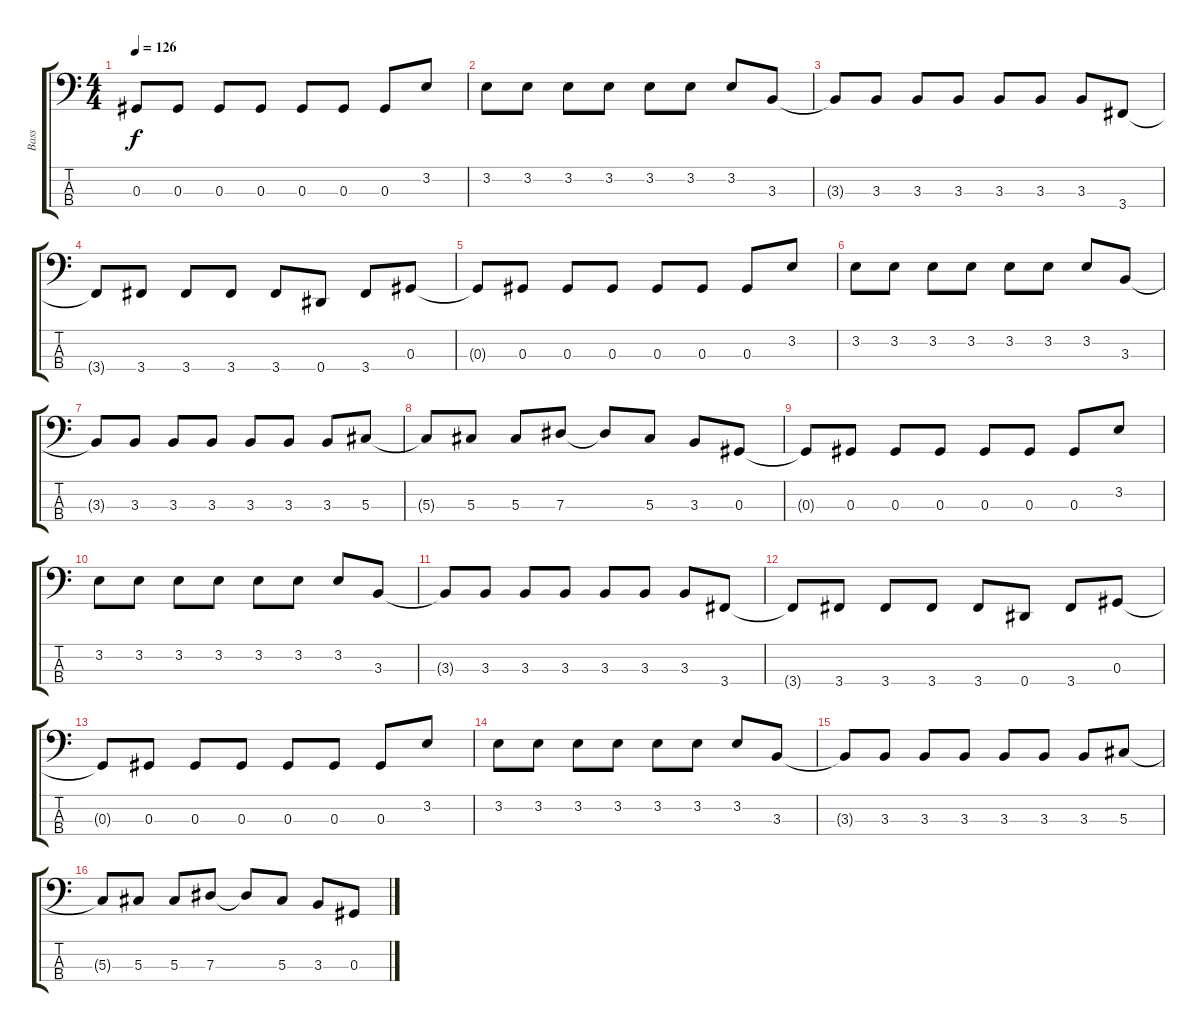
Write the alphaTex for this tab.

\track ("Bass" "Bass") {instrument electricbassfinger}
\staff {score tabs}
\tuning (Gb2 Db2 Ab1 Eb1) {hide}
\ts (4 4)
\tempo 126
\clef f4
\ks c
0.3{t}.8{dy f} 0.3.8 0.3.8 0.3.8 0.3.8 0.3.8 0.3.8 3.2.8 |
3.2.8 3.2.8 3.2.8 3.2.8 3.2.8 3.2.8 3.2.8 3.3.8 |
3.3{t}.8 3.3.8 3.3.8 3.3.8 3.3.8 3.3.8 3.3.8 3.4.8 |
3.4{t}.8 3.4.8 3.4.8 3.4.8 3.4.8 0.4.8 3.4.8 0.3.8 |
0.3{t}.8 0.3.8 0.3.8 0.3.8 0.3.8 0.3.8 0.3.8 3.2.8 |
3.2.8 3.2.8 3.2.8 3.2.8 3.2.8 3.2.8 3.2.8 3.3.8 |
3.3{t}.8 3.3.8 3.3.8 3.3.8 3.3.8 3.3.8 3.3.8 5.3.8 |
5.3{t}.8 5.3.8 5.3.8 7.3.8 7.3{t}.8 5.3.8 3.3.8 0.3.8 |
0.3{t}.8 0.3.8 0.3.8 0.3.8 0.3.8 0.3.8 0.3.8 3.2.8 |
3.2.8 3.2.8 3.2.8 3.2.8 3.2.8 3.2.8 3.2.8 3.3.8 |
3.3{t}.8 3.3.8 3.3.8 3.3.8 3.3.8 3.3.8 3.3.8 3.4.8 |
3.4{t}.8 3.4.8 3.4.8 3.4.8 3.4.8 0.4.8 3.4.8 0.3.8 |
0.3{t}.8 0.3.8 0.3.8 0.3.8 0.3.8 0.3.8 0.3.8 3.2.8 |
3.2.8 3.2.8 3.2.8 3.2.8 3.2.8 3.2.8 3.2.8 3.3.8 |
3.3{t}.8 3.3.8 3.3.8 3.3.8 3.3.8 3.3.8 3.3.8 5.3.8 |
5.3{t}.8 5.3.8 5.3.8 7.3.8 7.3{t}.8 5.3.8 3.3.8 0.3.8
